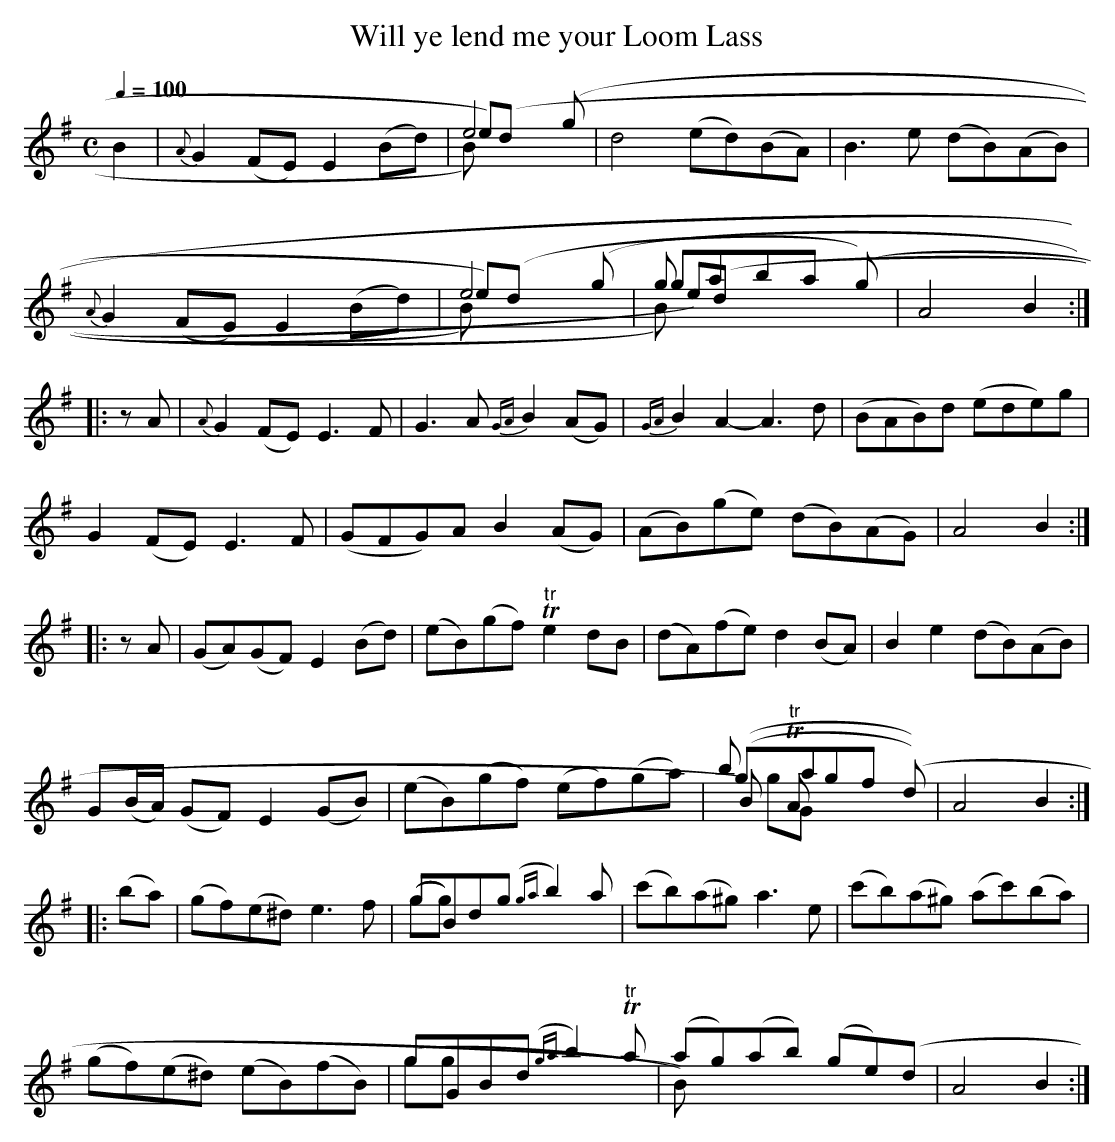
X:1
T:Will ye lend me your Loom Lass
M:C
L:1/8
Q:1/4=100
K:G
B2|{A}G2 (FE) E2 (Bd)|e4 (g&lt;e)(d&lt;B)|d4 (ed)(BA)|B3 e (dB)(AB)|!
{A}G2 (FE) E2 (Bd)|e4 (g&lt;e)(d&lt;B)|g&gt;aba (g&lt;e)(d&lt;B)|A4 B2:|!
|:zA|{A}G2 (FE) E3 F |G3 A {GA}B2 (AG)|{GA}B2 A2-A3 d|(BAB)d (ede)g|!
G2 (FE) E3 F |(GFG)A B2 (AG)|(AB)(ge) (dB)(AG)|A4 B2:|!
|:zA|(GA)(GF) E2 (Bd)|(eB)(gf) "tr"Te2 dB|(dA)(fe) d2 (BA)|B2 e2 (dB)(AB)|!
G(B/A/) (GF) E2 (GB)|(eB)(gf) (ef)(ga)|b&gt;agf  (d&lt;B) "tr"TA&gt;G|A4 B2:|!
|:(ba)|(gf)(e^d) e3 f|gBdg ({ga}b2) a&gt;g|(c'b)(a^g) a3 e|(c'b)(a^g) (ac')(ba)|!
(gf)(e^d) (eB)(fB)|gGBd ({ga}b2) "tr"Ta&gt;g|(ag)(ab) (ge)(d&lt;B)|A4 B2:|
